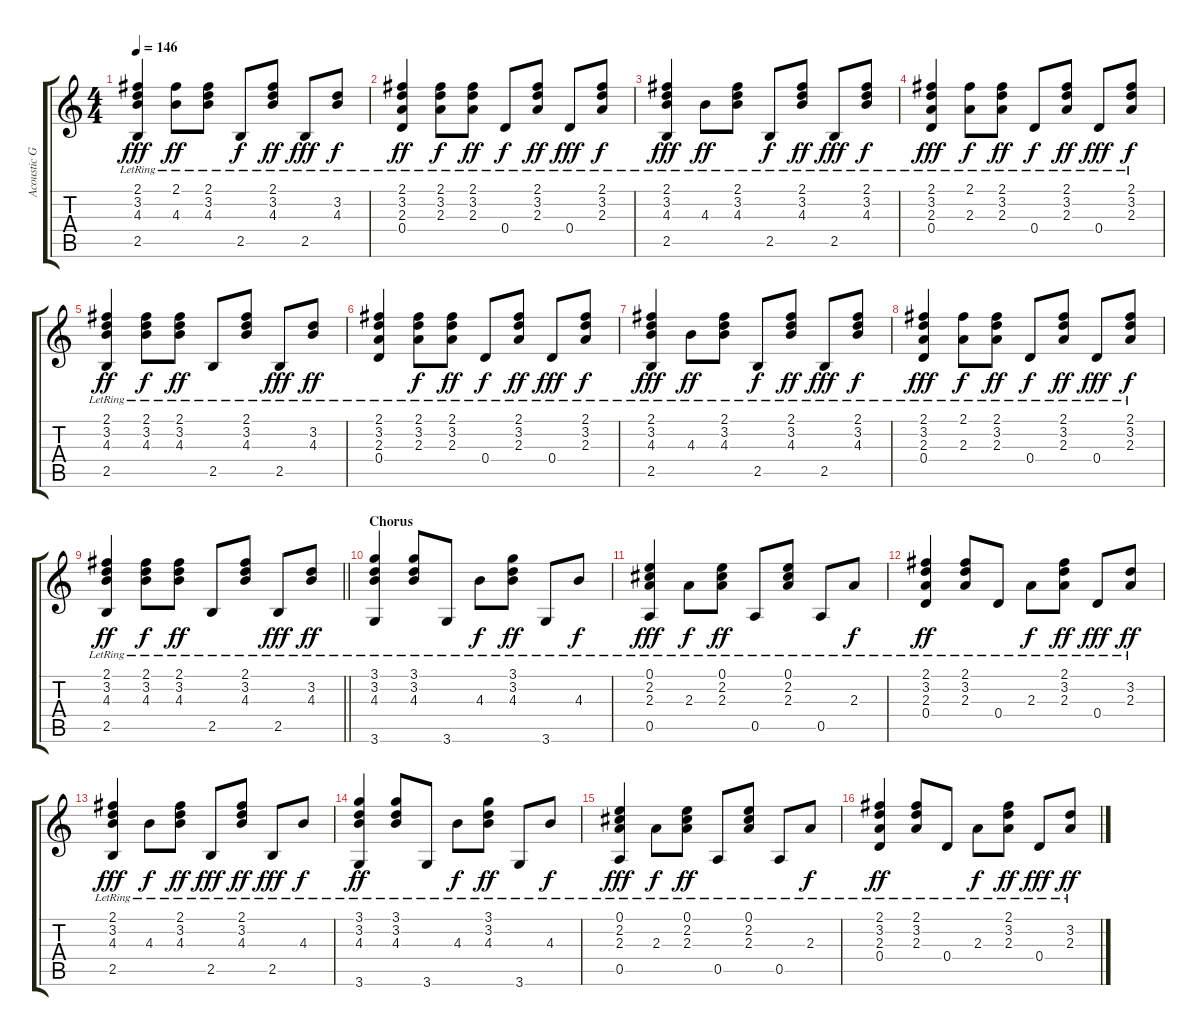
\track ("Acoustic Guitar" "Acoustic G") {instrument acousticguitarsteel}
\staff {score tabs}
\tuning (E4 B3 G3 D3 A2 E2) {hide}
\ts (4 4)
\tempo 146
\clef g2
\ks c
(2.1{lr} 3.2{lr} 4.3{lr} 2.5{lr}).4{dy fff} (2.1{lr} 4.3{lr}).8{dy ff} (2.1{lr} 3.2{lr} 4.3{lr}).8 2.5{lr}.8{dy f} (2.1{lr} 3.2{lr} 4.3{lr}).8{dy ff} 2.5{lr}.8{dy fff} (3.2{lr} 4.3{lr}).8{dy f} |
(2.1{lr} 3.2{lr} 2.3{lr} 0.4{lr}).4{dy ff} (2.1{lr} 3.2{lr} 2.3{lr}).8{dy f} (2.1{lr} 3.2{lr} 2.3{lr}).8{dy ff} 0.4{lr}.8{dy f} (2.1{lr} 3.2{lr} 2.3{lr}).8{dy ff} 0.4{lr}.8{dy fff} (2.1{lr} 3.2{lr} 2.3{lr}).8{dy f} |
(2.1{lr} 3.2{lr} 4.3{lr} 2.5{lr}).4{dy fff} 4.3{lr}.8{dy ff} (2.1{lr} 3.2{lr} 4.3{lr}).8 2.5{lr}.8{dy f} (2.1{lr} 3.2{lr} 4.3{lr}).8{dy ff} 2.5{lr}.8{dy fff} (2.1{lr} 3.2{lr} 4.3{lr}).8{dy f} |
(2.1{lr} 3.2{lr} 2.3{lr} 0.4{lr}).4{dy fff} (2.1{lr} 2.3{lr}).8{dy f} (2.1{lr} 3.2{lr} 2.3{lr}).8{dy ff} 0.4{lr}.8{dy f} (2.1{lr} 3.2{lr} 2.3{lr}).8{dy ff} 0.4{lr}.8{dy fff} (2.1{lr} 3.2{lr} 2.3{lr}).8{dy f} |
(2.1{lr} 3.2{lr} 4.3{lr} 2.5{lr}).4{dy ff} (2.1{lr} 3.2{lr} 4.3{lr}).8{dy f} (2.1{lr} 3.2{lr} 4.3{lr}).8{dy ff} 2.5{lr}.8 (2.1{lr} 3.2{lr} 4.3{lr}).8 2.5{lr}.8{dy fff} (3.2{lr} 4.3{lr}).8{dy ff} |
(2.1{lr} 3.2{lr} 2.3{lr} 0.4{lr}).4 (2.1{lr} 3.2{lr} 2.3{lr}).8{dy f} (2.1{lr} 3.2{lr} 2.3{lr}).8{dy ff} 0.4{lr}.8{dy f} (2.1{lr} 3.2{lr} 2.3{lr}).8{dy ff} 0.4{lr}.8{dy fff} (2.1{lr} 3.2{lr} 2.3{lr}).8{dy f} |
(2.1{lr} 3.2{lr} 4.3{lr} 2.5{lr}).4{dy fff} 4.3{lr}.8{dy ff} (2.1{lr} 3.2{lr} 4.3{lr}).8 2.5{lr}.8{dy f} (2.1{lr} 3.2{lr} 4.3{lr}).8{dy ff} 2.5{lr}.8{dy fff} (2.1{lr} 3.2{lr} 4.3{lr}).8{dy f} |
(2.1{lr} 3.2{lr} 2.3{lr} 0.4{lr}).4{dy fff} (2.1{lr} 2.3{lr}).8{dy f} (2.1{lr} 3.2{lr} 2.3{lr}).8{dy ff} 0.4{lr}.8{dy f} (2.1{lr} 3.2{lr} 2.3{lr}).8{dy ff} 0.4{lr}.8{dy fff} (2.1{lr} 3.2{lr} 2.3{lr}).8{dy f} |
\barLineRight lightlight
(2.1{lr} 3.2{lr} 4.3{lr} 2.5{lr}).4{dy ff} (2.1{lr} 3.2{lr} 4.3{lr}).8{dy f} (2.1{lr} 3.2{lr} 4.3{lr}).8{dy ff} 2.5{lr}.8 (2.1{lr} 3.2{lr} 4.3{lr}).8 2.5{lr}.8{dy fff} (3.2{lr} 4.3{lr}).8{dy ff} |
\section ("" "Chorus")
(3.1{lr} 3.2{lr} 4.3{lr} 3.6{lr}).4 (3.1{lr} 3.2{lr} 4.3{lr}).8 3.6{lr}.8 4.3{lr}.8{dy f} (3.1{lr} 3.2{lr} 4.3{lr}).8{dy ff} 3.6{lr}.8 4.3{lr}.8{dy f} |
(0.1{lr} 2.2{lr} 2.3{lr} 0.5{lr}).4{dy fff} 2.3{lr}.8{dy f} (0.1{lr} 2.2{lr} 2.3{lr}).8{dy ff} 0.5{lr}.8 (0.1{lr} 2.2{lr} 2.3{lr}).8 0.5{lr}.8 2.3{lr}.8{dy f} |
(2.1{lr} 3.2{lr} 2.3{lr} 0.4{lr}).4{dy ff} (2.1{lr} 3.2{lr} 2.3{lr}).8 0.4{lr}.8 2.3{lr}.8{dy f} (2.1{lr} 3.2{lr} 2.3{lr}).8{dy ff} 0.4{lr}.8{dy fff} (3.2{lr} 2.3{lr}).8{dy ff} |
(2.1{lr} 3.2{lr} 4.3{lr} 2.5{lr}).4{dy fff} 4.3{lr}.8{dy f} (2.1{lr} 3.2{lr} 4.3{lr}).8{dy ff} 2.5{lr}.8{dy fff} (2.1{lr} 3.2{lr} 4.3{lr}).8{dy ff} 2.5{lr}.8{dy fff} 4.3{lr}.8{dy f} |
(3.1{lr} 3.2{lr} 4.3{lr} 3.6{lr}).4{dy ff} (3.1{lr} 3.2{lr} 4.3{lr}).8 3.6{lr}.8 4.3{lr}.8{dy f} (3.1{lr} 3.2{lr} 4.3{lr}).8{dy ff} 3.6{lr}.8 4.3{lr}.8{dy f} |
(0.1{lr} 2.2{lr} 2.3{lr} 0.5{lr}).4{dy fff} 2.3{lr}.8{dy f} (0.1{lr} 2.2{lr} 2.3{lr}).8{dy ff} 0.5{lr}.8 (0.1{lr} 2.2{lr} 2.3{lr}).8 0.5{lr}.8 2.3{lr}.8{dy f} |
(2.1{lr} 3.2{lr} 2.3{lr} 0.4{lr}).4{dy ff} (2.1{lr} 3.2{lr} 2.3{lr}).8 0.4{lr}.8 2.3{lr}.8{dy f} (2.1{lr} 3.2{lr} 2.3{lr}).8{dy ff} 0.4{lr}.8{dy fff} (3.2{lr} 2.3{lr}).8{dy ff}
